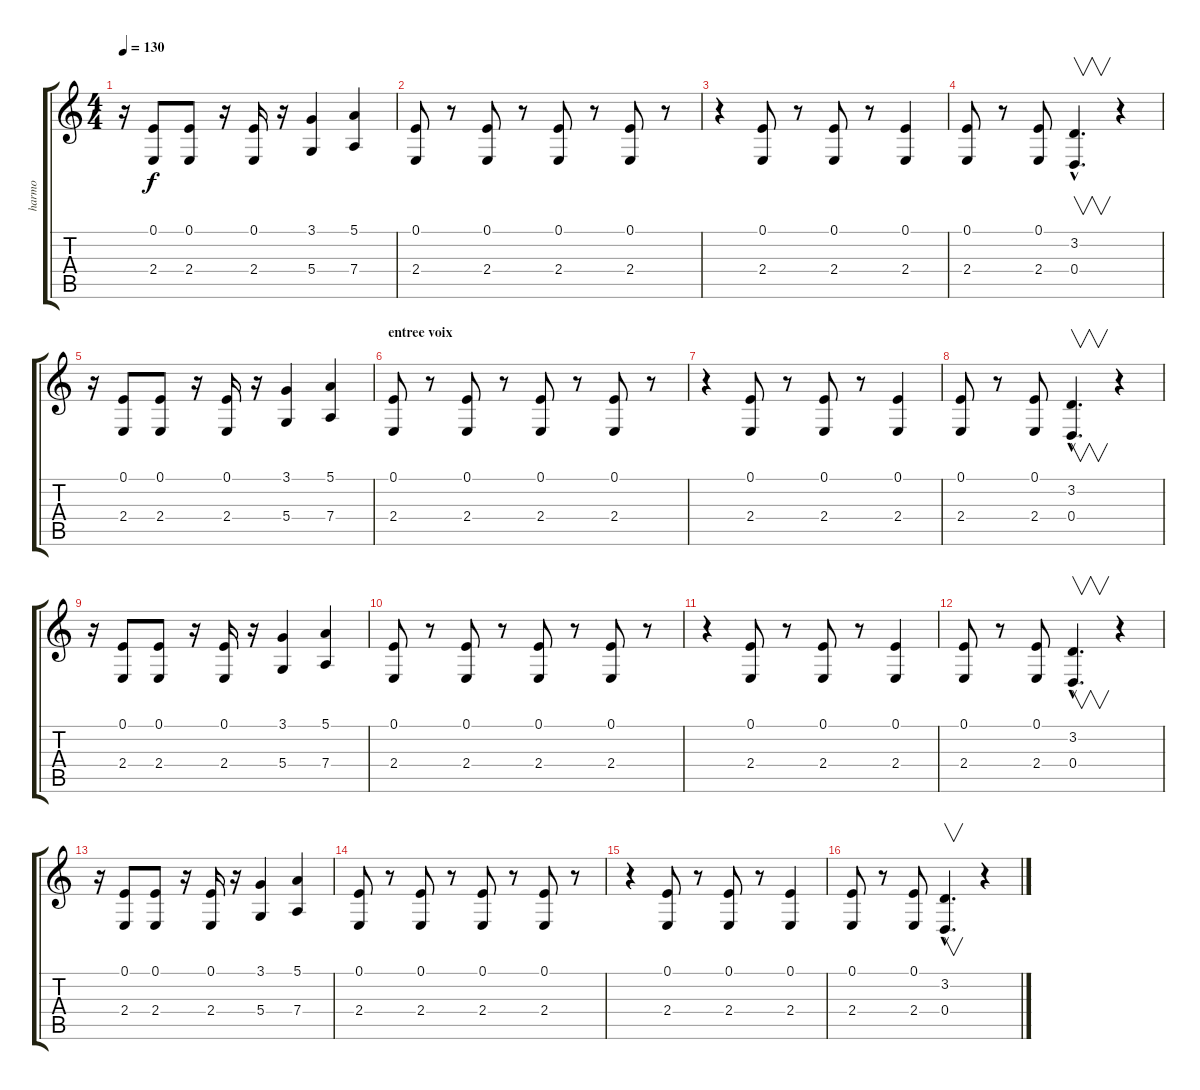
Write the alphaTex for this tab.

\track ("harmo" "harmo") {instrument harmonica}
\staff {score tabs}
\tuning (E4 B3 G3 D3 A2 E2) {hide}
\ts (4 4)
\tempo 130
\clef g2
\ks c
r.16{dy f} (0.1 2.4).8 (0.1 2.4).8 r.16 (0.1 2.4).16 r.16 (3.1 5.4).4 (5.1 7.4).4 |
(0.1 2.4).8 r.8 (0.1 2.4).8 r.8 (0.1 2.4).8 r.8 (0.1 2.4).8 r.8 |
r.4 (0.1 2.4).8 r.8 (0.1 2.4).8 r.8 (0.1 2.4).4 |
(0.1 2.4).8 r.8 (0.1 2.4).8 (3.2{hac} 0.4{hac}).4{v d} r.4 |
r.16 (0.1 2.4).8 (0.1 2.4).8 r.16 (0.1 2.4).16 r.16 (3.1 5.4).4 (5.1 7.4).4 |
\section ("" "entree voix")
(0.1 2.4).8 r.8 (0.1 2.4).8 r.8 (0.1 2.4).8 r.8 (0.1 2.4).8 r.8 |
r.4 (0.1 2.4).8 r.8 (0.1 2.4).8 r.8 (0.1 2.4).4 |
(0.1 2.4).8 r.8 (0.1 2.4).8 (3.2{hac} 0.4{hac}).4{v d} r.4 |
r.16 (0.1 2.4).8 (0.1 2.4).8 r.16 (0.1 2.4).16 r.16 (3.1 5.4).4 (5.1 7.4).4 |
(0.1 2.4).8 r.8 (0.1 2.4).8 r.8 (0.1 2.4).8 r.8 (0.1 2.4).8 r.8 |
r.4 (0.1 2.4).8 r.8 (0.1 2.4).8 r.8 (0.1 2.4).4 |
(0.1 2.4).8 r.8 (0.1 2.4).8 (3.2{hac} 0.4{hac}).4{v d} r.4 |
r.16 (0.1 2.4).8 (0.1 2.4).8 r.16 (0.1 2.4).16 r.16 (3.1 5.4).4 (5.1 7.4).4 |
(0.1 2.4).8 r.8 (0.1 2.4).8 r.8 (0.1 2.4).8 r.8 (0.1 2.4).8 r.8 |
r.4 (0.1 2.4).8 r.8 (0.1 2.4).8 r.8 (0.1 2.4).4 |
(0.1 2.4).8 r.8 (0.1 2.4).8 (3.2{hac} 0.4{hac}).4{v d} r.4
